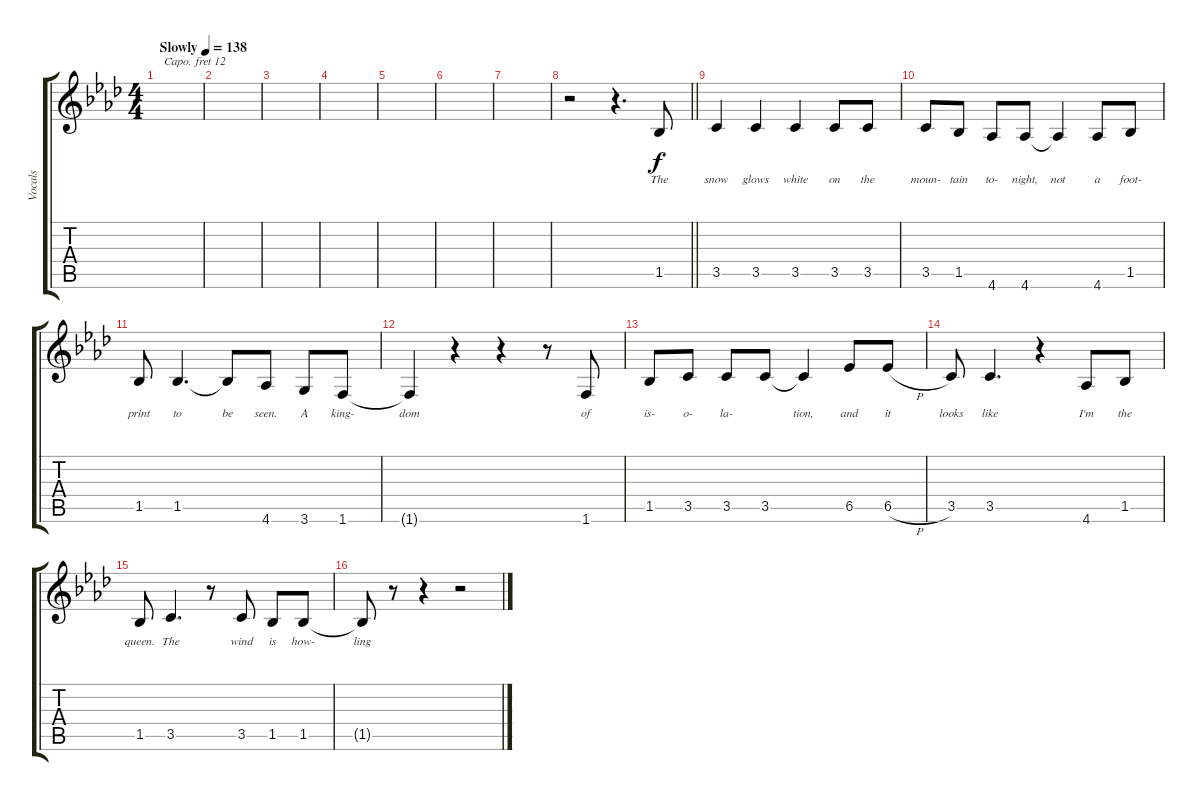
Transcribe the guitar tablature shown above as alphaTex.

\track ("Vocals" "Vocals") {instrument violin}
\staff {score tabs}
\capo 12
\tuning (E4 B3 G3 D3 A2 E2) {hide}
\ts (4 4)
\tempo (138 "Slowly")
\clef g2
\ks ab
|
|
|
|
|
|
|
\barLineRight lightlight
r.2 r.4{d} 1.5.8{lyrics (0 "The") lyrics (1 "") lyrics (2 "") lyrics (3 "") lyrics (4 "")} |
3.5.4{lyrics (0 "snow") lyrics (1 "") lyrics (2 "") lyrics (3 "") lyrics (4 "")} 3.5.4{lyrics (0 "glows") lyrics (1 "") lyrics (2 "") lyrics (3 "") lyrics (4 "")} 3.5.4{lyrics (0 "white") lyrics (1 "") lyrics (2 "") lyrics (3 "") lyrics (4 "")} 3.5.8{lyrics (0 "on") lyrics (1 "") lyrics (2 "") lyrics (3 "") lyrics (4 "")} 3.5.8{lyrics (0 "the") lyrics (1 "") lyrics (2 "") lyrics (3 "") lyrics (4 "")} |
3.5.8{lyrics (0 "moun-") lyrics (1 "") lyrics (2 "") lyrics (3 "") lyrics (4 "")} 1.5.8{lyrics (0 "tain") lyrics (1 "") lyrics (2 "") lyrics (3 "") lyrics (4 "")} 4.6.8{lyrics (0 "to-") lyrics (1 "") lyrics (2 "") lyrics (3 "") lyrics (4 "")} 4.6.8{lyrics (0 "night,") lyrics (1 "") lyrics (2 "") lyrics (3 "") lyrics (4 "")} 4.6{t}.4{lyrics (0 "not") lyrics (1 "") lyrics (2 "") lyrics (3 "") lyrics (4 "")} 4.6.8{lyrics (0 "a") lyrics (1 "") lyrics (2 "") lyrics (3 "") lyrics (4 "")} 1.5.8{lyrics (0 "foot-") lyrics (1 "") lyrics (2 "") lyrics (3 "") lyrics (4 "")} |
1.5.8{lyrics (0 "print") lyrics (1 "") lyrics (2 "") lyrics (3 "") lyrics (4 "")} 1.5.4{d lyrics (0 "to") lyrics (1 "") lyrics (2 "") lyrics (3 "") lyrics (4 "")} 1.5{t}.8{lyrics (0 "be") lyrics (1 "") lyrics (2 "") lyrics (3 "") lyrics (4 "")} 4.6.8{lyrics (0 "seen.") lyrics (1 "") lyrics (2 "") lyrics (3 "") lyrics (4 "")} 3.6.8{lyrics (0 "A") lyrics (1 "") lyrics (2 "") lyrics (3 "") lyrics (4 "")} 1.6.8{lyrics (0 "king-") lyrics (1 "") lyrics (2 "") lyrics (3 "") lyrics (4 "")} |
1.6{t}.4{lyrics (0 "dom") lyrics (1 "") lyrics (2 "") lyrics (3 "") lyrics (4 "")} r.4 r.4 r.8 1.6.8{lyrics (0 "of") lyrics (1 "") lyrics (2 "") lyrics (3 "") lyrics (4 "")} |
1.5.8{lyrics (0 "is-") lyrics (1 "") lyrics (2 "") lyrics (3 "") lyrics (4 "")} 3.5.8{lyrics (0 "o-") lyrics (1 "") lyrics (2 "") lyrics (3 "") lyrics (4 "")} 3.5.8{lyrics (0 "la-") lyrics (1 "") lyrics (2 "") lyrics (3 "") lyrics (4 "")} 3.5.8{lyrics (0 " ") lyrics (1 "") lyrics (2 "") lyrics (3 "") lyrics (4 "")} 3.5{t}.4{lyrics (0 "tion,") lyrics (1 "") lyrics (2 "") lyrics (3 "") lyrics (4 "")} 6.5.8{lyrics (0 "and") lyrics (1 "") lyrics (2 "") lyrics (3 "") lyrics (4 "")} 6.5{h}.8{lyrics (0 "it") lyrics (1 "") lyrics (2 "") lyrics (3 "") lyrics (4 "")} |
3.5.8{lyrics (0 "looks") lyrics (1 "") lyrics (2 "") lyrics (3 "") lyrics (4 "")} 3.5.4{d lyrics (0 "like") lyrics (1 "") lyrics (2 "") lyrics (3 "") lyrics (4 "")} r.4 4.6.8{lyrics (0 "I'm") lyrics (1 "") lyrics (2 "") lyrics (3 "") lyrics (4 "")} 1.5.8{lyrics (0 "the") lyrics (1 "") lyrics (2 "") lyrics (3 "") lyrics (4 "")} |
1.5.8{lyrics (0 "queen.") lyrics (1 "") lyrics (2 "") lyrics (3 "") lyrics (4 "")} 3.5.4{d lyrics (0 "The") lyrics (1 "") lyrics (2 "") lyrics (3 "") lyrics (4 "")} r.8 3.5.8{lyrics (0 "wind") lyrics (1 "") lyrics (2 "") lyrics (3 "") lyrics (4 "")} 1.5.8{lyrics (0 "is") lyrics (1 "") lyrics (2 "") lyrics (3 "") lyrics (4 "")} 1.5.8{lyrics (0 "how-") lyrics (1 "") lyrics (2 "") lyrics (3 "") lyrics (4 "")} |
1.5{t}.8{lyrics (0 "ling") lyrics (1 "") lyrics (2 "") lyrics (3 "") lyrics (4 "")} r.8 r.4 r.2
